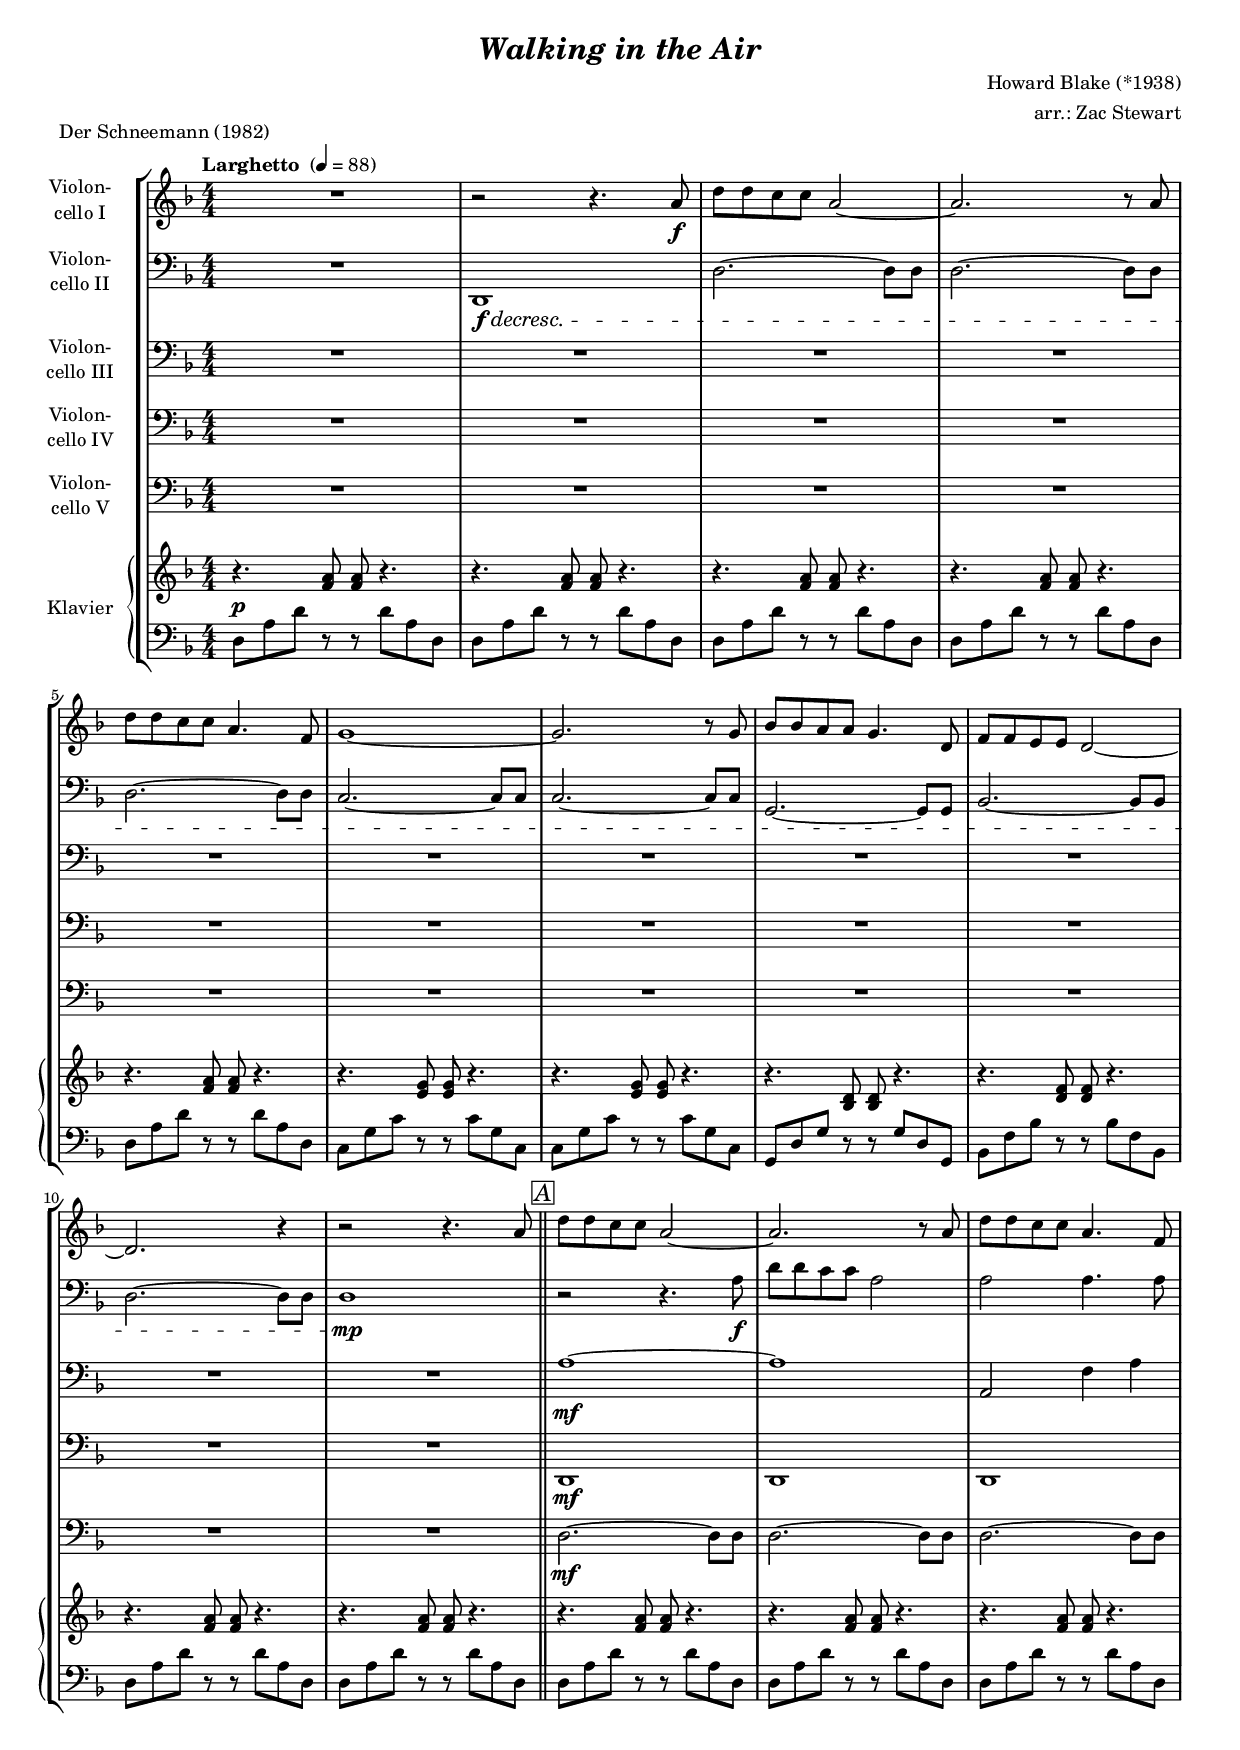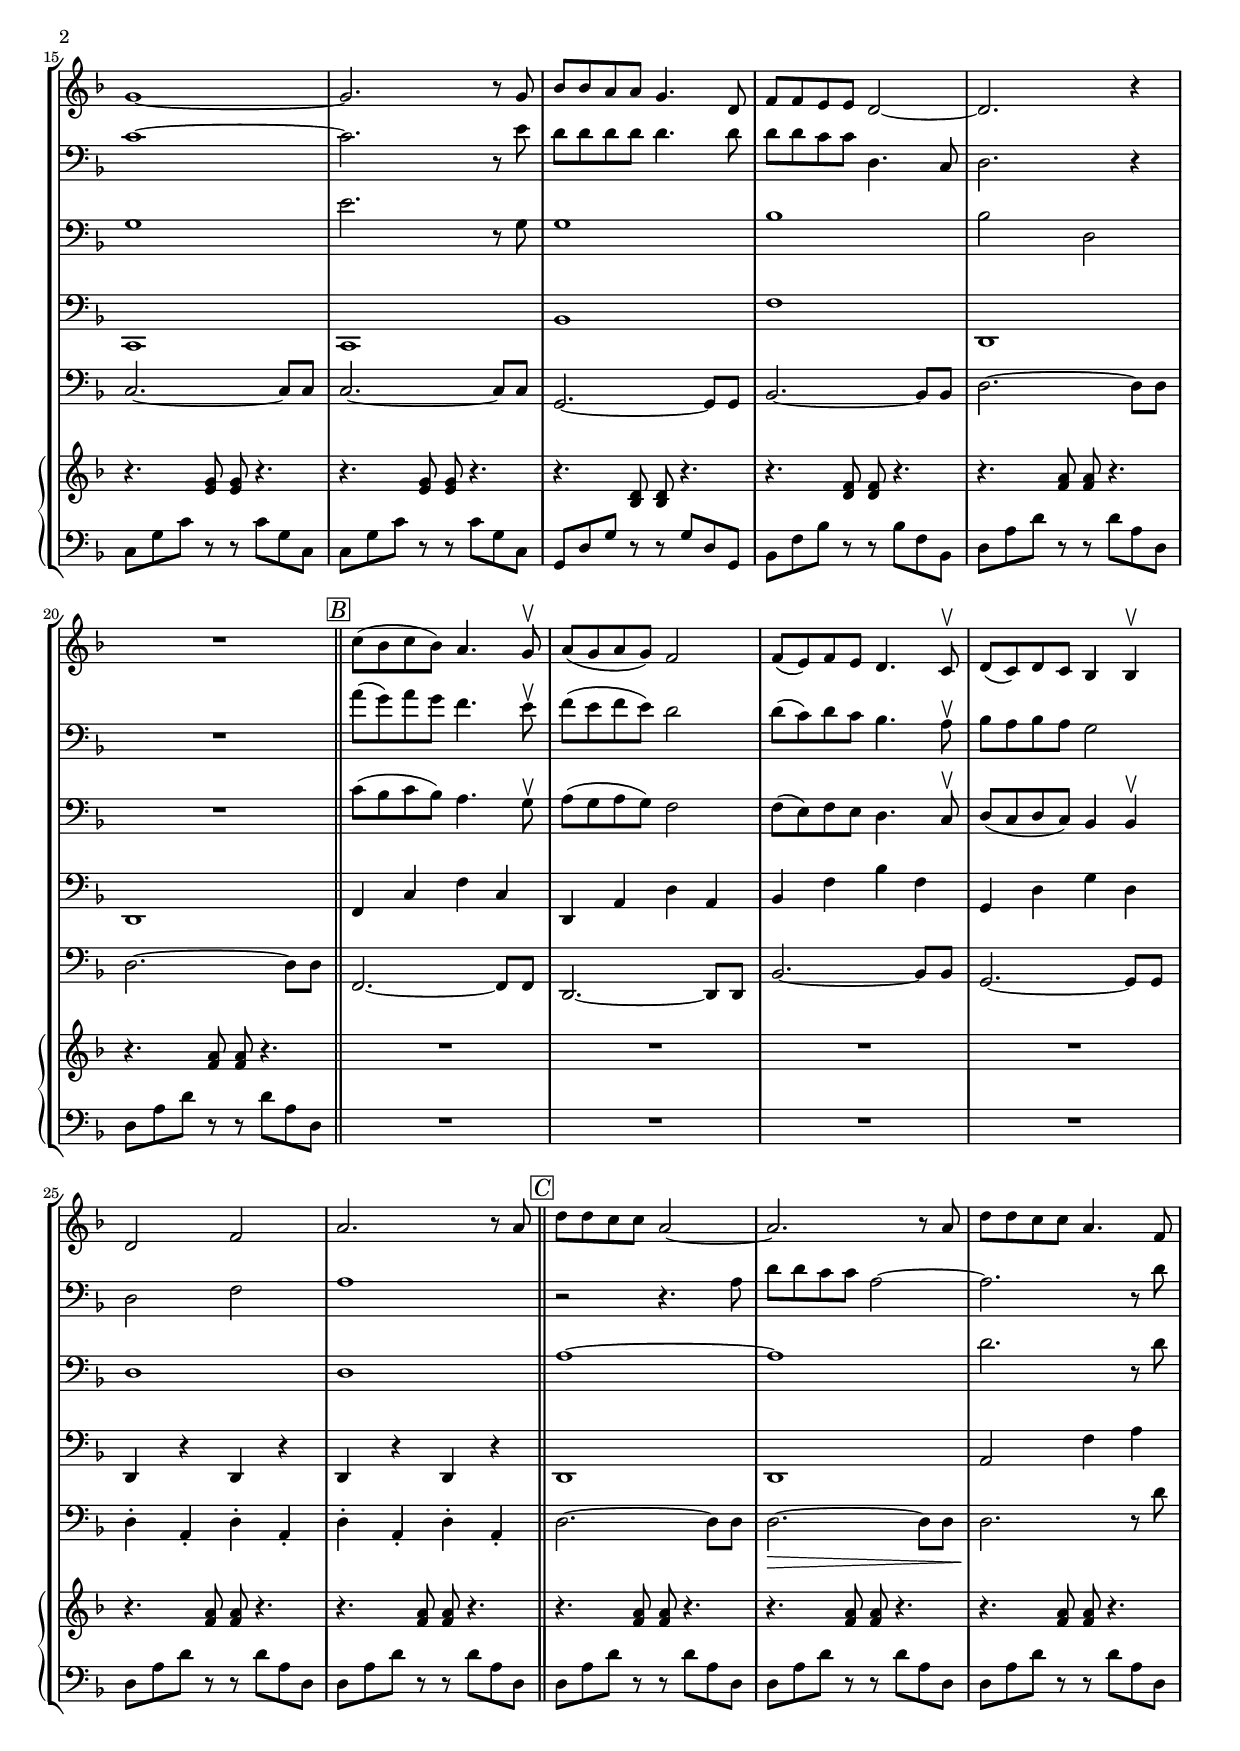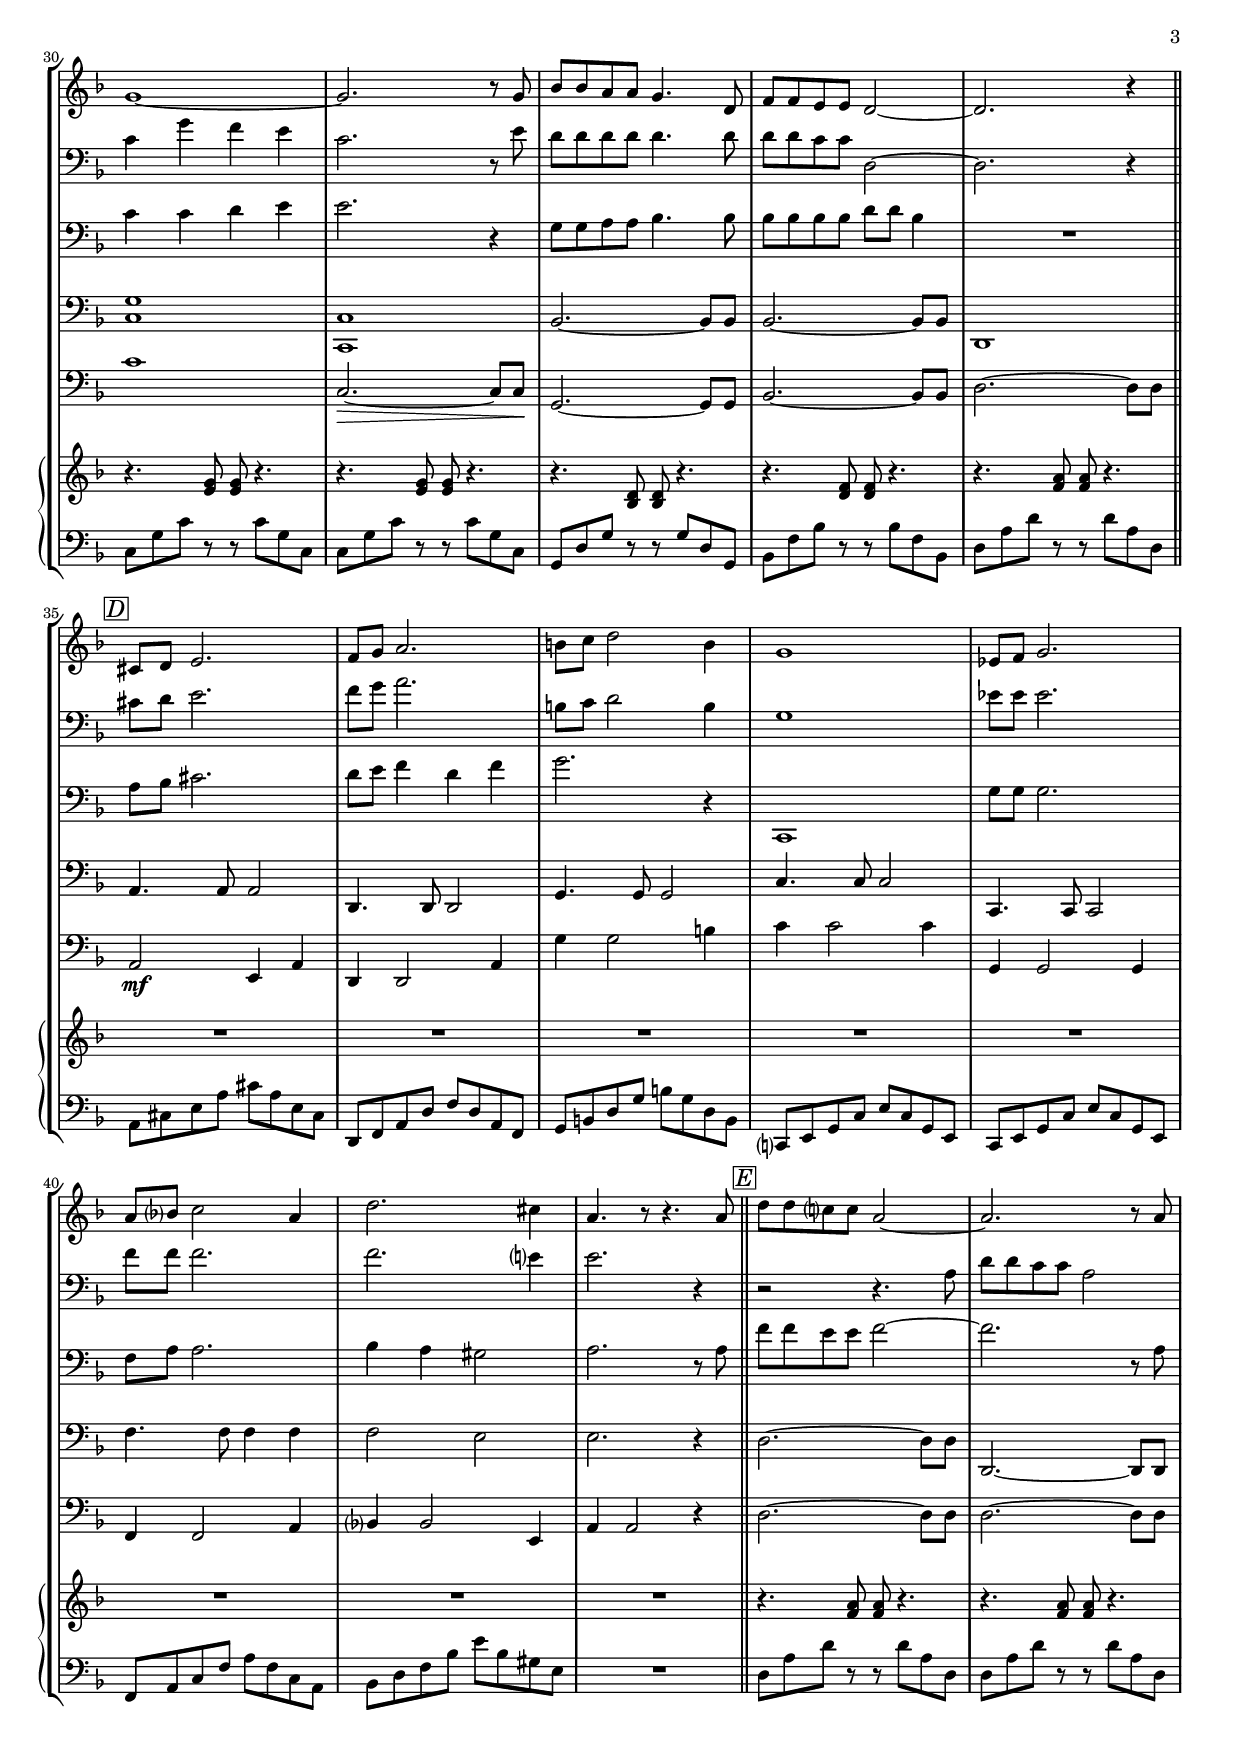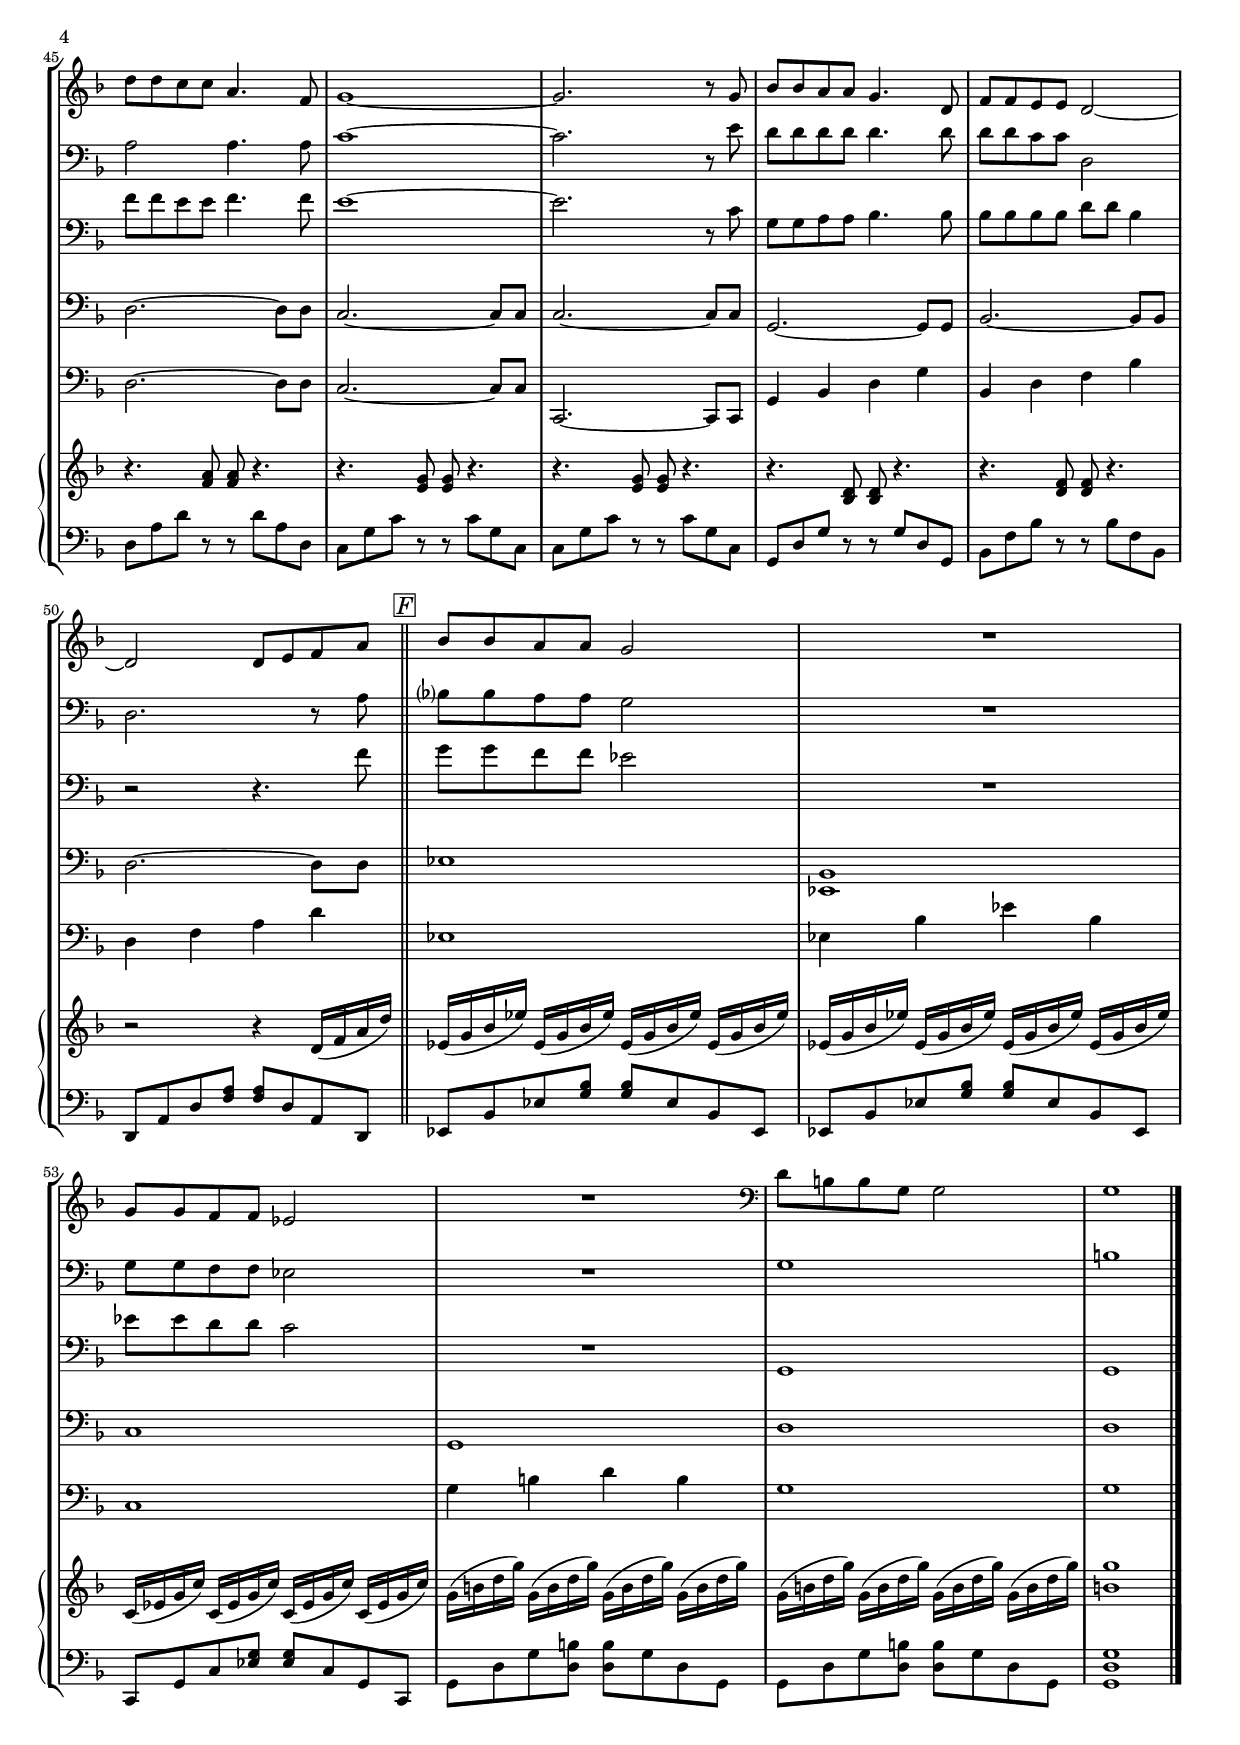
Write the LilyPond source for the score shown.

\version "2.18.2"
\include "deutsch.ly"
  
#(set-global-staff-size 16.5)

\header {
  title     = \markup \bold \italic "Walking in the Air"
  composer  = "Howard Blake (*1938)"
  arranger  = "arr.: Zac Stewart"
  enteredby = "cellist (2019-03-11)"
  piece     = "Der Schneemann (1982)"
}

voiceconsts = {
  \key d \minor
  \time 4/4
  \clef "bass"
  \numericTimeSignature
  \compressFullBarRests
  % Set default beaming for all staves
%  \set Timing.beamExceptions = #'()
%  \set Timing.baseMoment     = #(ly:make-moment 1 4)
%  \set Timing.beatStructure  = #'(1 1 1)
  \tempo "Larghetto " 4=88
}

micl = "clarinet"
mifl = "flute"
miob = "oboe"
mifh = "french horn"
misx = "tenor sax"
mist = "string ensemble 1"
%miba = "cello"
%miba = "bassoon"
miba = "trombone"
%mikl = "harpsichord"
mikl = "acoustic grand"

boxa = { \bar "||" \mark \markup \box \italic "A" }
boxb = { \bar "||" \mark \markup \box \italic "B" }
boxc = { \bar "||" \mark \markup \box \italic "C" }
boxd = { \bar "||" \mark \markup \box \italic "D" }
boxe = { \bar "||" \mark \markup \box \italic "E" }
boxf = { \bar "||" \mark \markup \box \italic "F" }

va = \relative c'' {
  \voiceconsts
  \clef "treble"

  R1
  r2 r4. a8\f
  d d c c a2~
  a2. r8 a
  d d c c a4. f8
  g1~
  g2. r8 g
  b b a a g4. d8

  f f e e d2~
  d2. r4
  r2 r4. a'8 \boxa
  d d c c a2~
  a2. r8 a
  d d c c a4. f8
  g1~
  g2. r8 g

  b b a a g4. d8
  f f e e d2~
  d2. r4
  R1 \boxb
  c'8( b c b) a4. g8\upbow
  a( g a g) f2
  f8( e) f e d4. c8\upbow

  d( c) d c b4 b\upbow
  d2 f
  a2. r8 a \boxc
  d d c c a2~
  a2. r8 a
  d d c c a4. f8
  g1~
  g2. r8 g

  b b a a g4. d8
  f f e e d2~
  d2. r4 \boxd
  cis8 d e2.
  f8 g a2.
  h8 c d2 h4
  g1
  es8 f g2.
  a8 b? c2 a4

  d2. cis4
  a4. r8 r4. a8 \boxe
  d d c? c a2~
  a2. r8 a
  d d c c a4. f8
  g1~
  g2. r8 g
  b b a a g4. d8

  f f e e d2~
  d d8 e f a \boxf
  b b a a g2
  R1
  g8 g f f es2
  R1 \clef "bass"
  d8 h h g g2
  g1 \bar "|."
}

vb = \relative c, {
  \voiceconsts

  R1
  d\f\decresc
  d'2.~ d8 d
  d2.~ d8 d
  d2.~ d8 d
  c2.~ c8 c
  c2.~ c8 c
  g2.~ g8 g
  b2.~ b8 b
  d2.~ d8 d
  d1\mp \boxa

  r2 r4. a'8\f
  d d c c a2
  a a4. a8
  c1~
  c2. r8 e
  d d d d d4. d8
  d d c c d,4. c8
  d2. r4

  R1 \boxb
  a''8( g) a g f4. e8\upbow
  f( e f e) d2
  d8( c) d c b4. a8\upbow
  b a b a g2
  d f
  a1 \boxc
  r2 r4. a8

  d d c c a2~
  a2. r8 d
  c4 g' f e
  c2. r8 e
  d d d d d4. d8
  d d c c d,2~
  d2. r4 \boxd

  cis'8 d e2.
  f8 g a2.
  h,8 c d2 h4
  g1
  es'8 es es2.
  f8 f f2.
  f e?4
  e2. r4 \boxe
  r2 r4. a,8

  d d c c a2
  a a4. a8
  c1~
  c2. r8 e
  d d d d d4. d8
  d d c c d,2
  d2. r8 a' \boxf
  b? b a a g2

  R1
  g8 g f f es2
  R1
  g
  h \bar "|."
}

vc = \relative c' {
  \voiceconsts

  R1*11 \boxa
  a1~\mf
  a
  a,2 f'4 a
  g1
  e'2. r8 g,
  g1
  b
  b2 d,
  R1 \boxb
  c'8( b c b) a4. g8\upbow
  a( g a g) f2

  f8( e) f e d4. c8\upbow
  d( c d c) b4 b\upbow
  d1
  d \boxc
  a'~
  a
  d2. r8 d
  c4 c d e
  e2. r4

  g,8 g a a b4. b8
  b b b b d d b4
  R1 \boxd
  a8 b cis2.
  d8 e f4 d f
  g2. r4
  c,,,1
  g''8 g g2.
  f8 a a2.

  b4 a gis2
  a2. r8 a \boxe
  f' f e e f2~
  f2. r8 a,
  f' f e e f4. f8
  e1~
  e2. r8 c
  g g a a b4. b8

  b b b b d d b4
  r2 r4. f'8 \boxf
  g g f f es2
  R1
  es8 es d d c2
  R1
  g,
  g \bar "|."
}

vd = \relative c, {
  \voiceconsts

  R1*11 \boxa
  d1\mf
  d
  d
  c
  c
  b'
  f'
  d,
  d \boxb
  f4 c' f c
  d, a' d a
  b f' b f

  g, d' g d
  d, r d r
  d r d r \boxc
  d1
  d
  a'2 f'4 a
  <c, g'>1
  <c, c'>
  b'2.~ b8 b
  b2.~ b8 b
  d,1 \boxd
  a'4. a8 a2

  d,4. d8 d2
  g4. g8 g2
  c4. c8 c2
  c,4. c8 c2
  f'4. f8 f4 f
  f2 e
  e2. r4 \boxe
  d2.~ d8 d
  d,2.~ d8 d

  d'2.~ d8 d
  c2.~ c8 c
  c2.~ c8 c
  g2.~ g8 g
  b2.~ b8 b
  d2.~ d8 d \boxf
  es1
  <es, b'>
  c'
  g
  d'
  d \bar "|."
}

ve = \relative c {
  \voiceconsts

  R1*11 \boxa
  d2.~\mf d8 d
  d2.~ d8 d
  d2.~ d8 d
  c2.~ c8 c
  c2.~ c8 c
  g2.~ g8 g
  b2.~ b8 b
  d2.~ d8 d

  d2.~ d8 d \boxb
  f,2.~ f8 f
  d2.~ d8 d
  b'2.~ b8 b
  g2.~ g8 g
  d'4-. a-. d-. a-.
  d-. a-. d-. a-. \boxc
  d2.~ d8 d
  d2.~\> d8 d

  d2.\! r8 d'
  c1
  c,2.~\> c8 c\!
  g2.~ g8 g
  b2.~ b8 b
  d2.~ d8 d \boxd
  a2\mf e4 a
  d, d2 a'4
  g' g2 h4
  c c2 c4

  g, g2 g4
  f f2 a4
  b? b2 e,4
  a a2 r4 \boxe
  d2.~ d8 d
  d2.~ d8 d
  d2.~ d8 d
  c2.~ c8 c
  c,2.~ c8 c
  g'4 b d g

  b, d f b
  d, f a d \boxf
  es,1
  es4 b' es b
  c,1
  g'4 h d h
  g1
  g \bar "|."
}

vf = \relative c' {
  \voiceconsts
  \clef "treble"

  r4. <f a>8 <f a> r4.
  r <f a>8 <f a> r4.
  r <f a>8 <f a> r4.
  r <f a>8 <f a> r4.
  
  r <f a>8 <f a> r4.
  r <e g>8 <e g> r4.
  r <e g>8 <e g> r4.
  r <b d>8 <b d> r4.
  
  r <d f>8 <d f> r4.
  r <f a>8 <f a> r4.
  r <f a>8 <f a> r4. \boxa
  r <f a>8 <f a> r4.

  r <f a>8 <f a> r4.
  r <f a>8 <f a> r4.
  r <e g>8 <e g> r4.
  r <e g>8 <e g> r4.
  
  r <b d>8 <b d> r4.  
  r <d f>8 <d f> r4.
  r <f a>8 <f a> r4.
  r <f a>8 <f a> r4. \boxb
  R1*4
  
  r4. <f a>8 <f a> r4.
  r <f a>8 <f a> r4. \boxc
  r <f a>8 <f a> r4.
  r <f a>8 <f a> r4.
  
  r <f a>8 <f a> r4.
  r <e g>8 <e g> r4.
  r <e g>8 <e g> r4.
  r <b d>8 <b d> r4.

  r <d f>8 <d f> r4.
  r <f a>8 <f a> r4. \boxd

  R1*8 \boxe
  r4. <f a>8 <f a> r4.
  r <f a>8 <f a> r4.
  r <f a>8 <f a> r4.
  r <e g>8 <e g> r4.
  
  r <e g>8 <e g> r4.
  r <b d>8 <b d> r4.
  r <d f>8 <d f> r4.
  r2 r4 d16( f a d)

  es,( g b es) es,( g b es) es,( g b es) es,( g b es)
  es,( g b es) es,( g b es) es,( g b es) es,( g b es)

  c,( es g c) c,( es g c) c,( es g c) c,( es g c)
  g( h d g) g,( h d g) g,( h d g) g,( h d g)

  g,( h d g) g,( h d g) g,( h d g) g,( h d g)
  <h, g'>1 \bar "|."
}

vg = \relative c {
  \voiceconsts

  d8 a' d r r d a d,
  d a' d r r d a d,
  d a' d r r d a d,
  d a' d r r d a d,

  d a' d r r d a d,
  c g' c r r c g c,
  c g' c r r c g c,
  g d' g r r g d g,

  b f' b r r b f b,
  d a' d r r d a d,
  d a' d r r d a d, \boxa
  d a' d r r d a d,

  d a' d r r d a d,
  d a' d r r d a d,
  c g' c r r c g c,
  c g' c r r c g c,

  g d' g r r g d g,
  b f' b r r b f b,
  d a' d r r d a d,
  d a' d r r d a d, \boxb
  R1*4

  d8 a' d r r d a d,
  d a' d r r d a d,
  d a' d r r d a d,
  d a' d r r d a d,
  
  d a' d r r d a d,
  c g' c r r c g c,
  c g' c r r c g c,
  g d' g r r g d g,

  b f' b r r b f b,
  d a' d r r d a d, \boxd
  a cis e a cis a e cis
  d, f a d f d a f

  g h d g h g d h
  c,? e g c e c g e
  c e g c e c g e
  f a c f a f c a
  b d f b e b gis e

  R1 \boxe
  d8 a' d r r d a d,
  d a' d r r d a d,
  d a' d r r d a d,
  c g' c r r c g c,

  c g' c r r c g c,
  g d' g r r g d g,
  b f' b r r b f b,
  d, a' d <f a> <f a> d a d,

  es b' es <g b> <g b> es b es,
  es b' es <g b> <g b> es b es,

  c g' c <es g> <es g> c g c,
  g' d' g <d h'> <d h'> g d g,

  g d' g <d h'> <d h'> g d g,
  <g d' g>1 \bar "|."
}

vdy = {
  s1\p
}


music = \new StaffGroup <<
      \new Staff {
	\set Staff.midiInstrument = \miba
	\set Staff.instrumentName = \markup \center-column { "Violon-" "cello I" }
	\transpose d d { \va }
      }

      \new Staff {
	\set Staff.midiInstrument = \miba
	\set Staff.instrumentName = \markup \center-column { "Violon-" "cello II" }
	\transpose d d { \vb }
      }

      \new Staff {
	\set Staff.midiInstrument = \miba
	\set Staff.instrumentName = \markup \center-column { "Violon-" "cello III" }
	\transpose d d { \vc }
      }

      \new Staff {
	\set Staff.midiInstrument = \miba
	\set Staff.instrumentName = \markup \center-column { "Violon-" "cello IV" }
	\transpose d d { \vd }
      }

      \new Staff {
	\set Staff.midiInstrument = \miba
	\set Staff.instrumentName = \markup \center-column { "Violon-" "cello V" }
	\transpose d d { \ve }
      }

      \new PianoStaff <<
        \set PianoStaff.instrumentName = \markup \center-column { "Klavier" }
        \set PianoStaff.midiInstrument = \mikl
        \new Staff {
          \transpose d d { \vf }
        }

	\new Dynamics \vdy
	
        \new Staff {
          \transpose d d { \vg }
        }
        >>
>>

\book {
  \score {
    \music
    \layout {}
  }

  \score {
    \unfoldRepeats \music

    \midi {
      \context {
        \Score
      }
    }
  }
}
